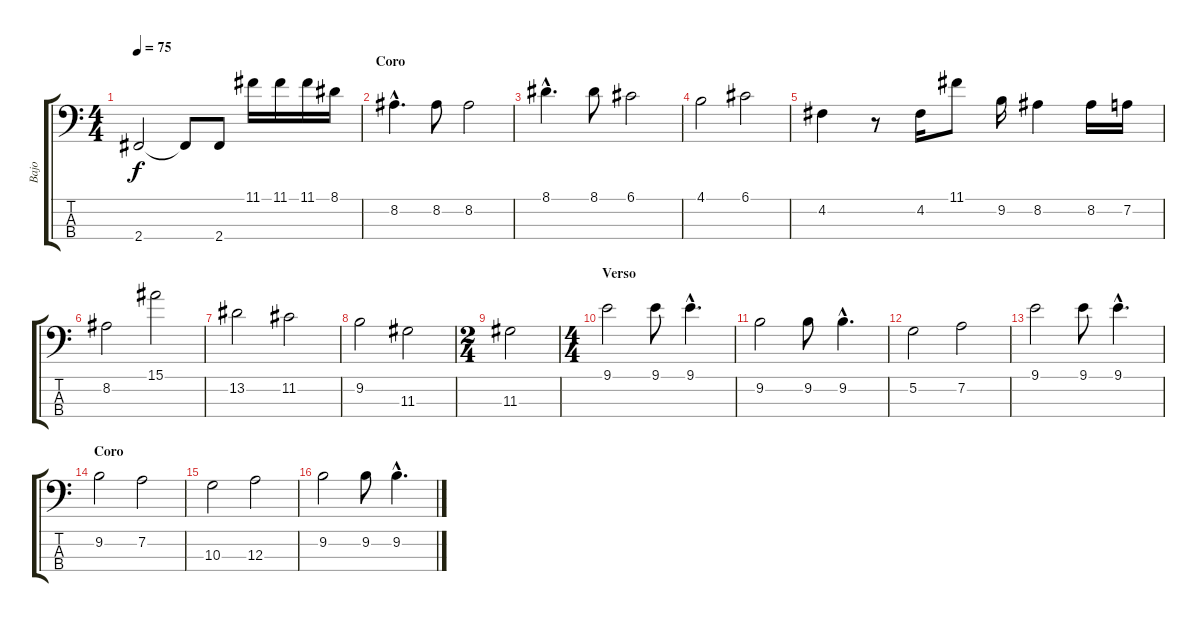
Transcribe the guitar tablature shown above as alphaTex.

\track ("Bajo" "Bajo") {instrument electricbassfinger}
\staff {score tabs}
\tuning (G2 D2 A1 E1) {hide}
\ts (4 4)
\tempo 75
\clef f4
\ks c
2.4.2{dy f} 2.4{t}.8 2.4.8 11.1.16 11.1.16 11.1.16 8.1.16 |
\section ("" "Coro")
8.2{hac}.4{d} 8.2.8 8.2.2 |
8.1{hac}.4{d} 8.1.8 6.1.2 |
4.1.2 6.1.2 |
4.2.4 r.8 4.2.16 11.1.8 9.2.16 8.2.4 8.2.16 7.2.16 |
8.2.2 15.1.2 |
13.2.2 11.2.2 |
9.2.2 11.3.2 |
\ts (2 4)
11.3.2 |
\ts (4 4)
\section ("" "Verso")
9.1.2 9.1.8 9.1{hac}.4{d} |
9.2.2 9.2.8 9.2{hac}.4{d} |
5.2.2 7.2.2 |
9.1.2 9.1.8 9.1{hac}.4{d} |
\section ("" "Coro")
9.2.2 7.2.2 |
10.3.2 12.3.2 |
9.2.2 9.2.8 9.2{hac}.4{d}
